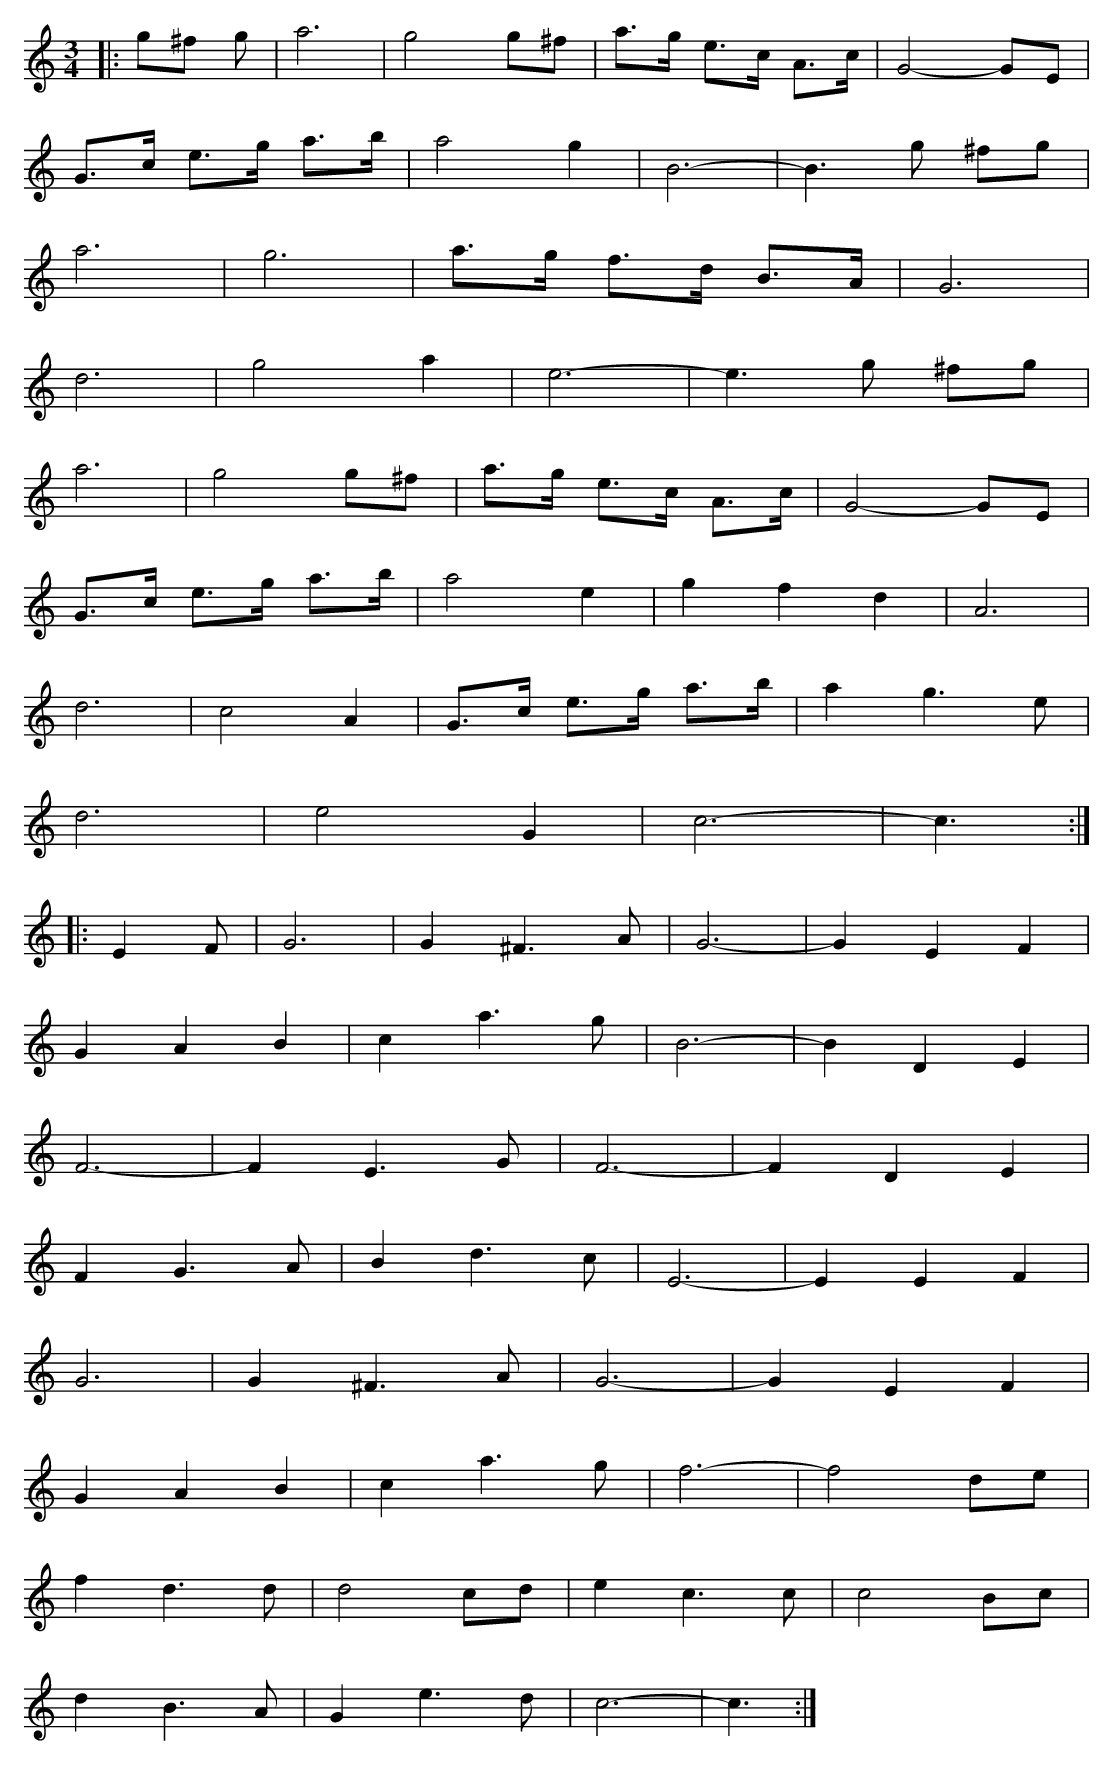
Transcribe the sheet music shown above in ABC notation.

X:1
M:3/4
K:C
|:g^f g|a6|g4 g^f|a3/2g/ e3/2c/ A3/2c/|G4 -GE|
G3/2c/ e3/2g/ a3/2b/|a4 g2|B6 -|B3 g ^fg|
a6|g6|a3/2g/ f3/2d/ B3/2A/|G6|
d6|g4 a2|e6 -|e3 g ^fg|
a6|g4 g^f|a3/2g/ e3/2c/ A3/2c/|G4 -GE|
G3/2c/ e3/2g/ a3/2b/|a4 e2|g2 f2 d2|A6|
d6|c4 A2|G3/2c/ e3/2g/ a3/2b/|a2 g3 e|
d6|e4 G2|c6 -|c3:|
|:E2 F|G6|G2 ^F3 A|G6 -|G2 E2 F2|
G2 A2 B2|c2 a3 g|B6 -|B2 D2 E2|
F6 -|F2 E3 G|F6 -|F2 D2 E2|
F2 G3 A|B2 d3 c|E6 -|E2 E2 F2|
G6|G2 ^F3 A|G6 -|G2 E2 F2|
G2 A2 B2|c2 a3 g|f6 -|f4 de|
f2 d3 d|d4 cd|e2 c3 c|c4 Bc|
d2 B3 A|G2 e3 d|c6 -|c3:|
